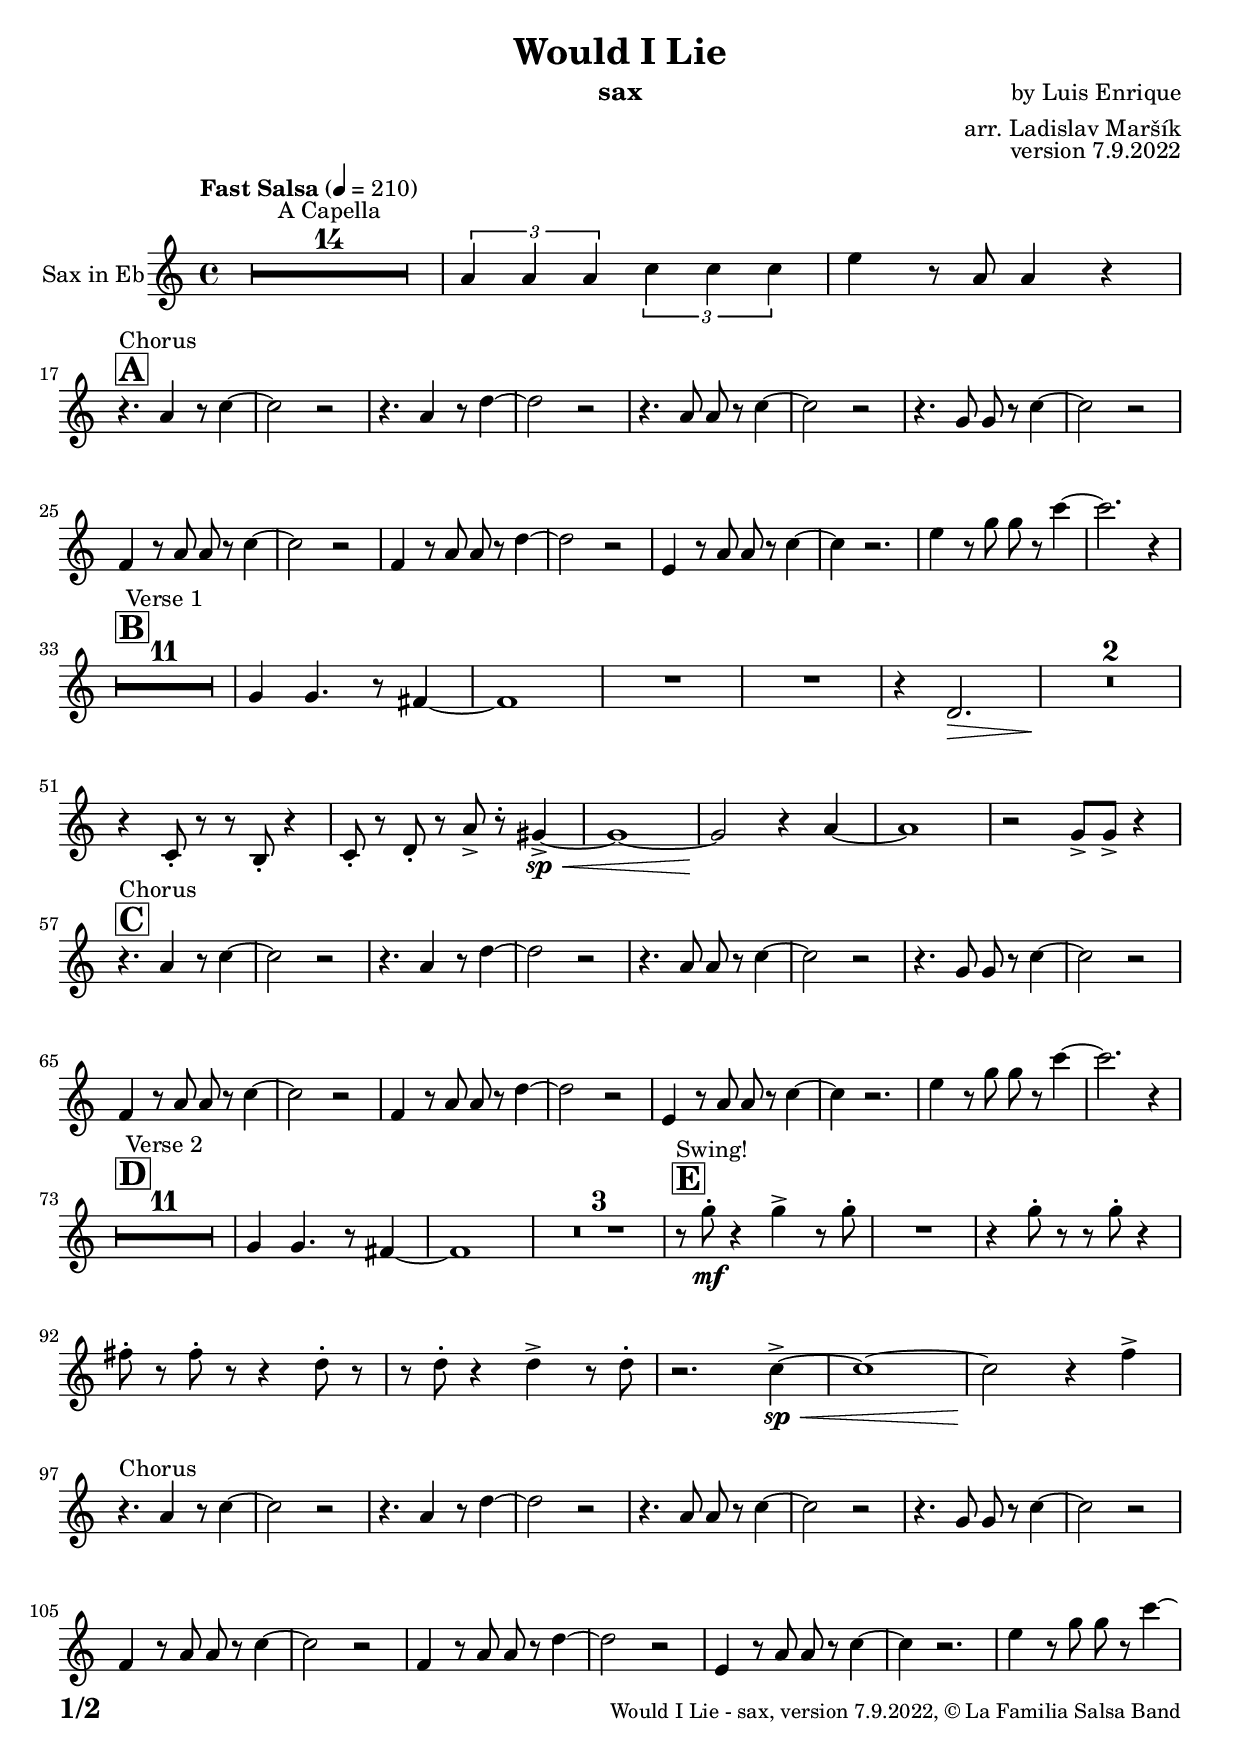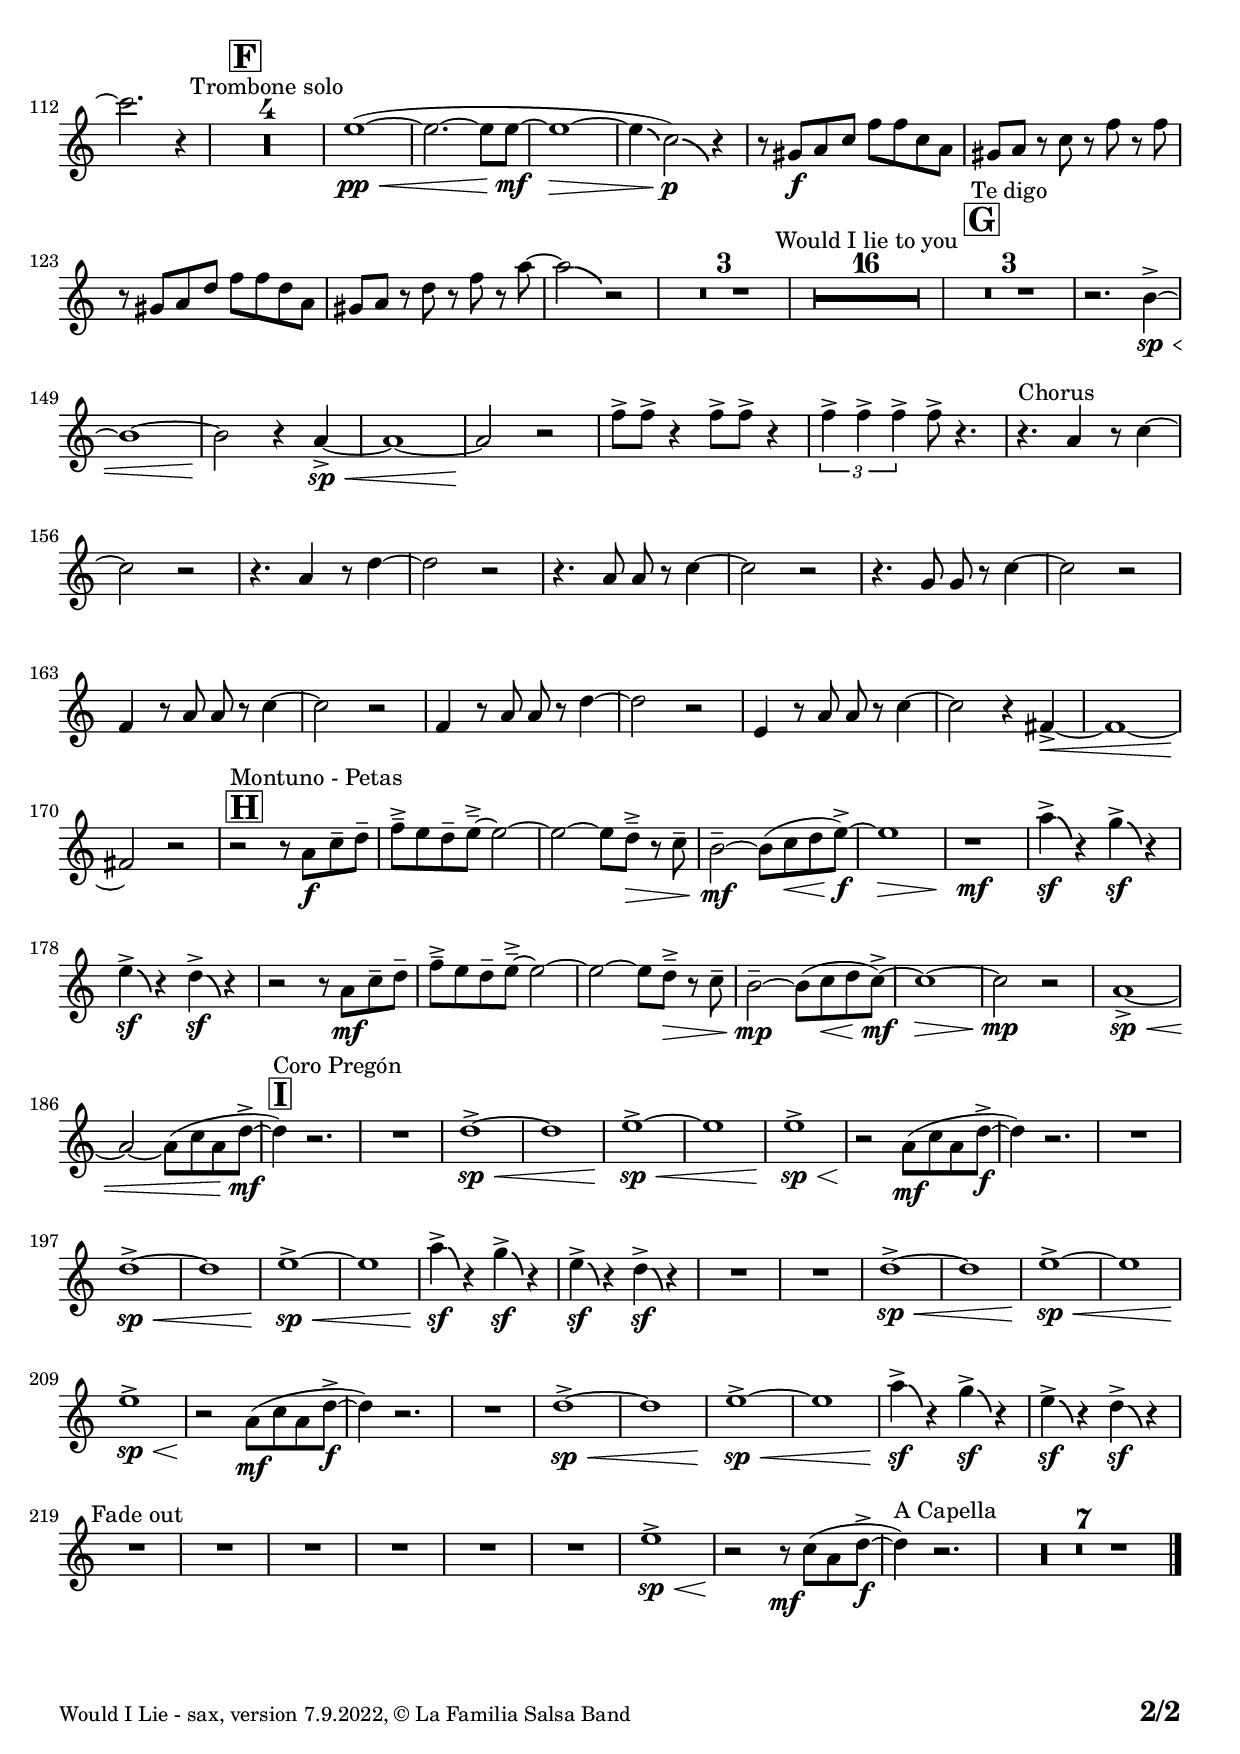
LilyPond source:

\version "2.22.2"

% Sheet revision 2022_09

\header {
  title = "Would I Lie"
  instrument = "sax"
  composer = "by Luis Enrique"
  arranger = "arr. Ladislav Maršík"
  opus = "version 7.9.2022"
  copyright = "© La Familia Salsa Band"
}

inst =
#(define-music-function
  (string)
  (string?)
  #{ <>^\markup \abs-fontsize #16 \bold \box #string #})

makePercent = #(define-music-function (note) (ly:music?)
                 (make-music 'PercentEvent 'length (ly:music-length note)))

#(define (test-stencil grob text)
   (let* ((orig (ly:grob-original grob))
          (siblings (ly:spanner-broken-into orig)) ; have we been split?
          (refp (ly:grob-system grob))
          (left-bound (ly:spanner-bound grob LEFT))
          (right-bound (ly:spanner-bound grob RIGHT))
          (elts-L (ly:grob-array->list (ly:grob-object left-bound 'elements)))
          (elts-R (ly:grob-array->list (ly:grob-object right-bound 'elements)))
          (break-alignment-L
           (filter
            (lambda (elt) (grob::has-interface elt 'break-alignment-interface))
            elts-L))
          (break-alignment-R
           (filter
            (lambda (elt) (grob::has-interface elt 'break-alignment-interface))
            elts-R))
          (break-alignment-L-ext (ly:grob-extent (car break-alignment-L) refp X))
          (break-alignment-R-ext (ly:grob-extent (car break-alignment-R) refp X))
          (num
           (markup text))
          (num
           (if (or (null? siblings)
                   (eq? grob (car siblings)))
               num
               (make-parenthesize-markup num)))
          (num (grob-interpret-markup grob num))
          (num-stil-ext-X (ly:stencil-extent num X))
          (num-stil-ext-Y (ly:stencil-extent num Y))
          (num (ly:stencil-aligned-to num X CENTER))
          (num
           (ly:stencil-translate-axis
            num
            (+ (interval-length break-alignment-L-ext)
               (* 0.5
                  (- (car break-alignment-R-ext)
                     (cdr break-alignment-L-ext))))
            X))
          (bracket-L
           (markup
            #:path
            0.1 ; line-thickness
            `((moveto 0.5 ,(* 0.5 (interval-length num-stil-ext-Y)))
              (lineto ,(* 0.5
                          (- (car break-alignment-R-ext)
                             (cdr break-alignment-L-ext)
                             (interval-length num-stil-ext-X)))
                      ,(* 0.5 (interval-length num-stil-ext-Y)))
              (closepath)
              (rlineto 0.0
                       ,(if (or (null? siblings) (eq? grob (car siblings)))
                            -1.0 0.0)))))
          (bracket-R
           (markup
            #:path
            0.1
            `((moveto ,(* 0.5
                          (- (car break-alignment-R-ext)
                             (cdr break-alignment-L-ext)
                             (interval-length num-stil-ext-X)))
                      ,(* 0.5 (interval-length num-stil-ext-Y)))
              (lineto 0.5
                      ,(* 0.5 (interval-length num-stil-ext-Y)))
              (closepath)
              (rlineto 0.0
                       ,(if (or (null? siblings) (eq? grob (last siblings)))
                            -1.0 0.0)))))
          (bracket-L (grob-interpret-markup grob bracket-L))
          (bracket-R (grob-interpret-markup grob bracket-R))
          (num (ly:stencil-combine-at-edge num X LEFT bracket-L 0.4))
          (num (ly:stencil-combine-at-edge num X RIGHT bracket-R 0.4)))
     num))

#(define-public (Measure_attached_spanner_engraver context)
   (let ((span '())
         (finished '())
         (event-start '())
         (event-stop '()))
     (make-engraver
      (listeners ((measure-counter-event engraver event)
                  (if (= START (ly:event-property event 'span-direction))
                      (set! event-start event)
                      (set! event-stop event))))
      ((process-music trans)
       (if (ly:stream-event? event-stop)
           (if (null? span)
               (ly:warning "You're trying to end a measure-attached spanner but you haven't started one.")
               (begin (set! finished span)
                 (ly:engraver-announce-end-grob trans finished event-start)
                 (set! span '())
                 (set! event-stop '()))))
       (if (ly:stream-event? event-start)
           (begin (set! span (ly:engraver-make-grob trans 'MeasureCounter event-start))
             (set! event-start '()))))
      ((stop-translation-timestep trans)
       (if (and (ly:spanner? span)
                (null? (ly:spanner-bound span LEFT))
                (moment<=? (ly:context-property context 'measurePosition) ZERO-MOMENT))
           (ly:spanner-set-bound! span LEFT
                                  (ly:context-property context 'currentCommandColumn)))
       (if (and (ly:spanner? finished)
                (moment<=? (ly:context-property context 'measurePosition) ZERO-MOMENT))
           (begin
            (if (null? (ly:spanner-bound finished RIGHT))
                (ly:spanner-set-bound! finished RIGHT
                                       (ly:context-property context 'currentCommandColumn)))
            (set! finished '())
            (set! event-start '())
            (set! event-stop '()))))
      ((finalize trans)
       (if (ly:spanner? finished)
           (begin
            (if (null? (ly:spanner-bound finished RIGHT))
                (set! (ly:spanner-bound finished RIGHT)
                      (ly:context-property context 'currentCommandColumn)))
            (set! finished '())))
       (if (ly:spanner? span)
           (begin
            (ly:warning "I think there's a dangling measure-attached spanner :-(")
            (ly:grob-suicide! span)
            (set! span '())))))))

\layout {
  \context {
    \Staff
    \consists #Measure_attached_spanner_engraver
    \override MeasureCounter.font-encoding = #'latin1
    \override MeasureCounter.font-size = 0
    \override MeasureCounter.outside-staff-padding = 2
    \override MeasureCounter.outside-staff-horizontal-padding = #0
  }
}

repeatBracket = #(define-music-function
                  (parser location N note)
                  (number? ly:music?)
                  #{
                    \override Staff.MeasureCounter.stencil =
                    #(lambda (grob) (test-stencil grob #{ #(string-append(number->string N) "x") #} ))
                    \startMeasureCount
                    \repeat volta #N { $note }
                    \stopMeasureCount
                  #}
                  )

Sax = \new Voice
\transpose c a'
\relative c {
  \set Staff.instrumentName = \markup {
    \center-align { "Sax in Eb" }
  }
  \set Staff.midiInstrument = "alto sax"
  \set Staff.midiMaximumVolume = #0.9

  \key c \minor
  \time 4/4
  \tempo "Fast Salsa" 4 = 210
  
  R1*14 ^\markup { "A Capella" }
  
  \tuplet 3/2 { c4 c c } \tuplet 3/2 { es es es} | 
  g r8 c,8 c4 r | \break
  
  \inst "A"
  r4. ^\markup { "Chorus" } c4 r8 es4 ~ |
  es2 r |
  r4. c4 r8 f4 ~ |
  f2 r |
  r4. c8 c r es4 ~ |
  es2 r |
  r4. bes8 bes r es4 ~ |
  es2 r | \break
  
  as,4 r8 c8 c r es4 ~ |
  es2 r |
  as,4 r8 c8 c r f4 ~ |
  f2 r |
  g,4 r8 c8 c r es4 ~ |
  es4 r2. |
  g4 r8 bes bes r es4 ~ |
  es2. r4 | \break
  
  \inst "B"
  R1*11 ^\markup { "Verse 1" } 
  
  bes,4 bes4. r8 a4 ~ |
  a1 |
  R1 |
  R1 |
  
  r4 f2. \> |
  R1*2 \! |
  r4 es8 -. r r d -. r4 |
  es8 -. r f8 -. r c' -> r -. b4 ~ -> \sp \< |
  b1 ~ |
  b2 \! r4 c4 ~ |
  c1 | 
  r2 bes8 -> bes -> r4 | \break
  
  \inst "C"
  r4. ^\markup { "Chorus" } c4 r8 es4 ~ |
  es2 r |
  r4. c4 r8 f4 ~ |
  f2 r |
  r4. c8 c r es4 ~ |
  es2 r |
  r4. bes8 bes r es4 ~ |
  es2 r | \break
  
  as,4 r8 c8 c r es4 ~ |
  es2 r |
  as,4 r8 c8 c r f4 ~ |
  f2 r |
  g,4 r8 c8 c r es4 ~ |
  es4 r2. |
  g4 r8 bes bes r es4 ~ |
  es2. r4 | \break
  
  \inst "D"
  R1*11 ^\markup { "Verse 2" } 
  
  bes,4 bes4. r8 a4 ~ |
  a1 |
  \set Score.skipBars = ##t R1*3
  \inst "E"
  r8 ^\markup { "Swing!" } bes' \mf -. r4 bes -> r8 bes -. |
  R1 |
  r4 bes8 -. r r bes -. r4 |
  a8 -. r a8 -. r r4 f8 -. r |
  r8 f -. r4 f -> r8 f -. |
  r2. es4 ~ -> \sp \< |
  es1 ~ | 
  es2 \! r4 as4 -> | \break
  
  r4. ^\markup { "Chorus" } c,4 r8 es4 ~ |
  es2 r |
  r4. c4 r8 f4 ~ |
  f2 r |
  r4. c8 c r es4 ~ |
  es2 r |
  r4. bes8 bes r es4 ~ |
  es2 r | \break
  
  as,4 r8 c8 c r es4 ~ |
  es2 r |
  as,4 r8 c8 c r f4 ~ |
  f2 r |
  g,4 r8 c8 c r es4 ~ |
  es4 r2. |
  g4 r8 bes bes r es4 ~ |
  es2. r4 |
  
  \inst "F"
  \set Score.skipBars = ##t R1*4 ^\markup { "Trombone solo" }
  
  g,1 ~ ( \pp \< |
  g2. ~ g8 g8 \mf ~ |
  g1 \> ~ |
  g4 \bendAfter #-2 es2 \p ) \bendAfter #-4 r4 |
  
  r8 b \f c es as as es c |
  b c r es r as r as |
  r b, c f as as f c |
  b c r f r as r c ~ |
  c2 \bendAfter #-3 r2 |
  
  \set Score.skipBars = ##t R1*3
  
  \set Score.skipBars = ##t R1*16 ^\markup { "Would I lie to you" }
  
  \inst "G"
  \set Score.skipBars = ##t R1*3 ^\markup { "Te digo" }
  
  r2. d,4 ~ -> \sp \< |
  d1 ~ |
  d2 \! r4 c4 ~ -> \sp \< |
  c1 ~ |  
  c2 \! r2 |
  
  as'8 -> as -> r4 as8 -> as -> r4 |
  \tuplet 3/2 { as4 -> as -> as -> } as8 -> r4. |
  
  r4. ^\markup { "Chorus" } c,4 r8 es4 ~ |
  es2 r |
  r4. c4 r8 f4 ~ |
  f2 r |
  r4. c8 c r es4 ~ |
  es2 r |
  r4. bes8 bes r es4 ~ |
  es2 r | \break
  
  as,4 r8 c8 c r es4 ~ |
  es2 r |
  as,4 r8 c8 c r f4 ~ |
  f2 r |
  g,4 r8 c8 c r es4 ~ |
  es2 r4 a, -> ~ \< |
  a1 ~ |
  a2 \! r2 |
  
  \set Staff.midiMaximumVolume = #2.0
  \inst "H"
  r2 ^\markup { "Montuno - Petas" } r8 c \f es \tenuto f \tenuto |
  as \tenuto -> g f \tenuto g -> \tenuto ~ g2 ~ |
  g2 ~ g8 f \tenuto -> \> r es \tenuto |
  d2 \tenuto \mf ~ d8 ( es \< f g -> \f ) ~ |
  g1 \> |
  r1 \mf | 
  c4 \sf -> \bendAfter #-4 r bes4 \sf -> \bendAfter #-4 r | 
  g4 \sf -> \bendAfter #-4 r f4 \sf -> \bendAfter #-4 r | 
  
  \set Staff.midiMaximumVolume = #1.0
  
  r2 r8 c \mf es \tenuto f \tenuto |
  as \tenuto -> g f \tenuto g -> \tenuto ~ g2 ~ |
  g2 ~ g8 f \tenuto -> \> r es \tenuto |
  d2 \tenuto \mp ~ d8 ( es \< f es -> \mf ) ~ |
  es1 \> ~ |
  es2 \mp r2 | 
  c1 -> \sp \< ~ |
  c2 ~ c8 ( es c f -> \mf ~ |
  \inst "I"
  f4 ^\markup { "Coro Pregón" } ) r2. |
  R1 |
  f1 ~ -> \sp \< |
  f1 |
  g1 ~ -> \! \sp \< |
  g1 |
  g1 -> \! \sp \< |
  r2 \! c,8 \mf ( es c f -> \f ~ |
  f4 ) r2. |
  R1 |
  f1 ~ -> \sp \< |
  f1 |
  g1 ~ -> \! \sp \< |
  g1 |
  c4 \sf -> \bendAfter #-4 r bes4 \sf -> \bendAfter #-4 r | 
  g4 \sf -> \bendAfter #-4 r f4 \sf -> \bendAfter #-4 r | 
  
  R1 |
  R1 |
  f1 ~ -> \sp \< |
  f1 |
  g1 ~ -> \! \sp \< |
  g1 |
  g1 -> \! \sp \< |
  r2 \! c,8 \mf ( es c f -> \f ~ |
  f4 ) r2. |
  R1 |
  f1 ~ -> \sp \< |
  f1 |
  g1 ~ -> \! \sp \< |
  g1 |
  c4 \sf -> \bendAfter #-4 r bes4 \sf -> \bendAfter #-4 r | 
  g4 \sf -> \bendAfter #-4 r f4 \sf -> \bendAfter #-4 r | 
  
  R1 ^\markup { "Fade out" } |
  R1 |
  R1 |
  R1 |
  R1 |
  R1 |
  g1 -> \! \sp \< |
  r2 \! r8 \mf es ( c f -> \f ~ |
  f4 ) ^\markup { "A Capella" } r2. |
  \set Score.skipBars = ##t R1*7
  
  \label #'lastPage
  \bar "|."
}

\score {
  \compressMMRests \new Staff \with {
    \consists "Volta_engraver"
  }
  {
    \Sax
  }
  \layout {
    \context {
      \Score
      \remove "Volta_engraver"
    }
  }
}


\paper {
  system-system-spacing =
  #'((basic-distance . 14)
     (minimum-distance . 10)
     (padding . 1)
     (stretchability . 60))
  between-system-padding = #2
  bottom-margin = 5\mm

  print-page-number = ##t
  print-first-page-number = ##t
  oddHeaderMarkup = \markup \fill-line { " " }
  evenHeaderMarkup = \markup \fill-line { " " }
  oddFooterMarkup = \markup {
    \fill-line {
      \bold \fontsize #2
      \on-the-fly #print-page-number-check-first
      \concat { \fromproperty #'page:page-number-string "/" \page-ref #'lastPage "0" "?" }

      \fontsize #-1
      \concat { \fromproperty #'header:title " - " \fromproperty #'header:instrument ", " \fromproperty #'header:opus ", " \fromproperty #'header:copyright }
    }
  }
  evenFooterMarkup = \markup {
    \fill-line {
      \fontsize #-1
      \concat { \fromproperty #'header:title " - " \fromproperty #'header:instrument ", " \fromproperty #'header:opus ", " \fromproperty #'header:copyright }

      \bold \fontsize #2
      \on-the-fly #print-page-number-check-first
      \concat { \fromproperty #'page:page-number-string "/" \page-ref #'lastPage "0" "?" }
    }
  }
}